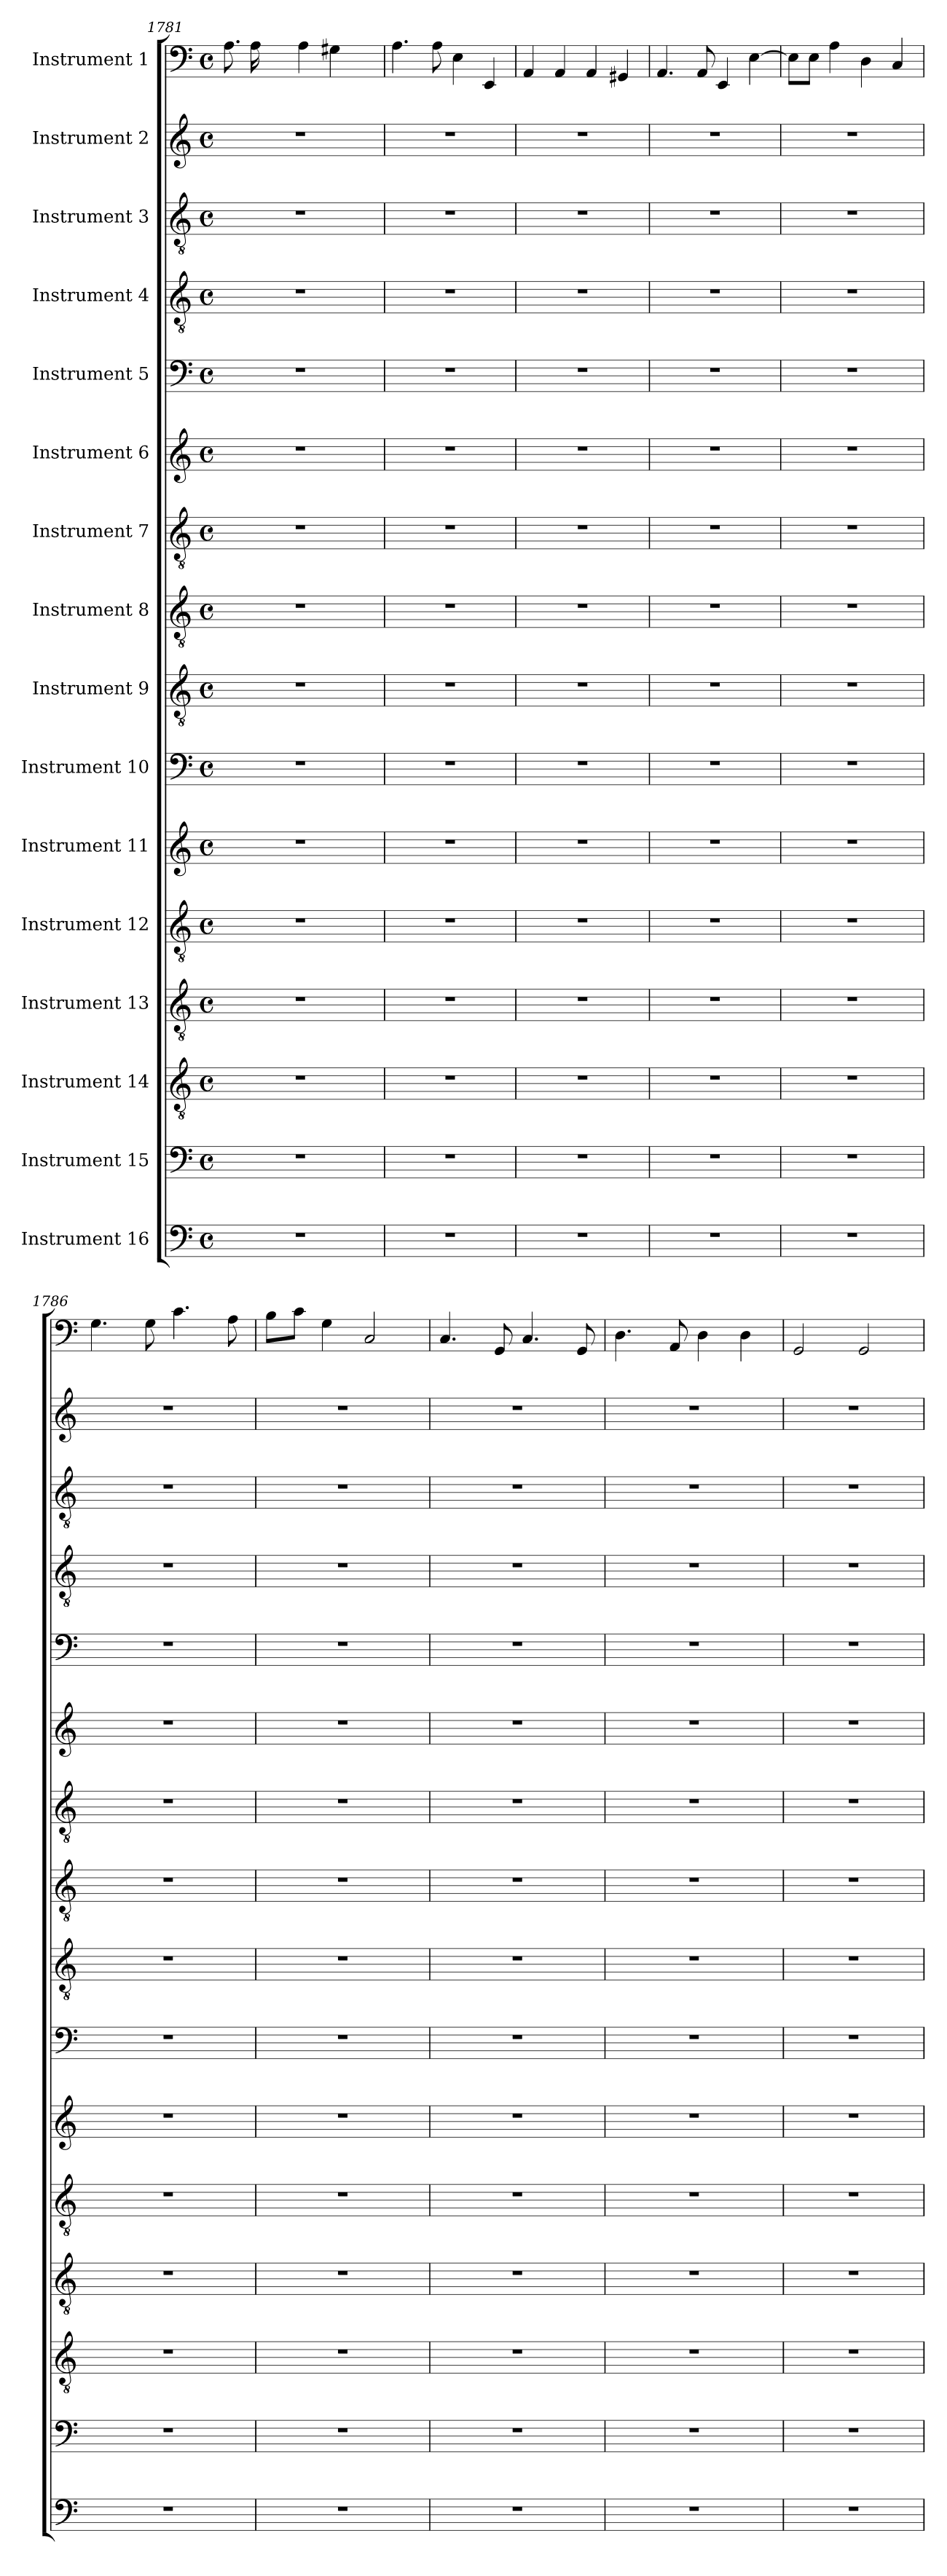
**kern	**kern	**kern	**kern	**kern	**kern	**kern	**kern	**kern	**kern	**kern	**kern	**kern	**kern	**kern	**kern	**text
*part16	*part15	*part14	*part13	*part12	*part11	*part10	*part9	*part8	*part7	*part6	*part5	*part4	*part3	*part2	*part1	*part1
*staff16	*staff15	*staff14	*staff13	*staff12	*staff11	*staff10	*staff9	*staff8	*staff7	*staff6	*staff5	*staff4	*staff3	*staff2	*staff1	*staff1
*I"Instrument 16	*I"Instrument 15	*I"Instrument 14	*I"Instrument 13	*I"Instrument 12	*I"Instrument 11	*I"Instrument 10	*I"Instrument 9	*I"Instrument 8	*I"Instrument 7	*I"Instrument 6	*I"Instrument 5	*I"Instrument 4	*I"Instrument 3	*I"Instrument 2	*I"Instrument 1	*
!!LO:PB:g=z
*clefF4	*clefF4	*clefGv2	*clefGv2	*clefGv2	*clefG2	*clefF4	*clefGv2	*clefGv2	*clefGv2	*clefG2	*clefF4	*clefGv2	*clefGv2	*clefG2	*clefF4	*
*k[]	*k[]	*k[]	*k[]	*k[]	*k[]	*k[]	*k[]	*k[]	*k[]	*k[]	*k[]	*k[]	*k[]	*k[]	*k[]	*
*C:	*C:	*C:	*C:	*C:	*C:	*C:	*C:	*C:	*C:	*C:	*C:	*C:	*C:	*C:	*C:	*
*M4/4	*M4/4	*M4/4	*M4/4	*M4/4	*M4/4	*M4/4	*M4/4	*M4/4	*M4/4	*M4/4	*M4/4	*M4/4	*M4/4	*M4/4	*M4/4	*
*met(c)	*met(c)	*met(c)	*met(c)	*met(c)	*met(c)	*met(c)	*met(c)	*met(c)	*met(c)	*met(c)	*met(c)	*met(c)	*met(c)	*met(c)	*met(c)	*
=1781	=1781	=1781	=1781	=1781	=1781	=1781	=1781	=1781	=1781	=1781	=1781	=1781	=1781	=1781	=1781	=1781
!	!	!	!	!	!	!	!	!	!	!	!	!	!	!	!	!LO:LY:b:cj
*	*	*	*	*	*	*	*	*	*	*	*	*	*	*	*^	*
1r	1r	1r	1r	1r	1r	1r	1r	1r	1r	1r	1r	1r	1r	1r	8.A\L	8.ryy	.
!	!	!	!	!	!	!	!	!	!	!	!	!	!	!	!	!	!LO:LY:b:cj
.	.	.	.	.	.	.	.	.	.	.	.	.	.	.	4A\	16A\	.
.	.	.	.	.	.	.	.	.	.	.	.	.	.	.	.	16ryy	.
.	.	.	.	.	.	.	.	.	.	.	.	.	.	.	.	2ryy	.
!	!	!	!	!	!	!	!	!	!	!	!	!	!	!	!	!	!LO:LY:b:cj
.	.	.	.	.	.	.	.	.	.	.	.	.	.	.	4A\	.	.
!	!	!	!	!	!	!	!	!	!	!	!	!	!	!	!	!	!LO:LY:b:cj
.	.	.	.	.	.	.	.	.	.	.	.	.	.	.	4G#X\	.	.
.	.	.	.	.	.	.	.	.	.	.	.	.	.	.	.	8.ryy	.
.	.	.	.	.	.	.	.	.	.	.	.	.	.	.	16ryy	.	.
*	*	*	*	*	*	*	*	*	*	*	*	*	*	*	*v	*v	*
=1782	=1782	=1782	=1782	=1782	=1782	=1782	=1782	=1782	=1782	=1782	=1782	=1782	=1782	=1782	=1782	=1782
!	!	!	!	!	!	!	!	!	!	!	!	!	!	!	!	!LO:LY:b:cj
1r	1r	1r	1r	1r	1r	1r	1r	1r	1r	1r	1r	1r	1r	1r	4.A\	.
!	!	!	!	!	!	!	!	!	!	!	!	!	!	!	!	!LO:LY:b:cj
.	.	.	.	.	.	.	.	.	.	.	.	.	.	.	8A\	.
!	!	!	!	!	!	!	!	!	!	!	!	!	!	!	!	!LO:LY:b:cj
.	.	.	.	.	.	.	.	.	.	.	.	.	.	.	4E\	.
!	!	!	!	!	!	!	!	!	!	!	!	!	!	!	!	!LO:LY:b:cj
.	.	.	.	.	.	.	.	.	.	.	.	.	.	.	4EE/	.
=1783	=1783	=1783	=1783	=1783	=1783	=1783	=1783	=1783	=1783	=1783	=1783	=1783	=1783	=1783	=1783	=1783
!	!	!	!	!	!	!	!	!	!	!	!	!	!	!	!	!LO:LY:b:cj
1r	1r	1r	1r	1r	1r	1r	1r	1r	1r	1r	1r	1r	1r	1r	4AA/	.
!	!	!	!	!	!	!	!	!	!	!	!	!	!	!	!	!LO:LY:b:cj
.	.	.	.	.	.	.	.	.	.	.	.	.	.	.	4AA/	.
!	!	!	!	!	!	!	!	!	!	!	!	!	!	!	!	!LO:LY:b:cj
.	.	.	.	.	.	.	.	.	.	.	.	.	.	.	4AA/	.
!	!	!	!	!	!	!	!	!	!	!	!	!	!	!	!	!LO:LY:b:cj
.	.	.	.	.	.	.	.	.	.	.	.	.	.	.	4GG#X/	.
=1784	=1784	=1784	=1784	=1784	=1784	=1784	=1784	=1784	=1784	=1784	=1784	=1784	=1784	=1784	=1784	=1784
!	!	!	!	!	!	!	!	!	!	!	!	!	!	!	!	!LO:LY:b:cj
1r	1r	1r	1r	1r	1r	1r	1r	1r	1r	1r	1r	1r	1r	1r	4.AA/	.
!	!	!	!	!	!	!	!	!	!	!	!	!	!	!	!	!LO:LY:b:cj
.	.	.	.	.	.	.	.	.	.	.	.	.	.	.	8AA/	.
!	!	!	!	!	!	!	!	!	!	!	!	!	!	!	!	!LO:LY:b:cj
.	.	.	.	.	.	.	.	.	.	.	.	.	.	.	4EE/	.
!	!	!	!	!	!	!	!	!	!	!	!	!	!	!	!	!LO:LY:b:cj
.	.	.	.	.	.	.	.	.	.	.	.	.	.	.	[>4E\	.
=1785	=1785	=1785	=1785	=1785	=1785	=1785	=1785	=1785	=1785	=1785	=1785	=1785	=1785	=1785	=1785	=1785
!	!	!	!	!	!	!	!	!	!	!	!	!	!	!	!	!LO:LY:b:cj
1r	1r	1r	1r	1r	1r	1r	1r	1r	1r	1r	1r	1r	1r	1r	8E\L]	.
!	!	!	!	!	!	!	!	!	!	!	!	!	!	!	!	!LO:LY:b:cj
.	.	.	.	.	.	.	.	.	.	.	.	.	.	.	8E\J	.
!	!	!	!	!	!	!	!	!	!	!	!	!	!	!	!	!LO:LY:b:cj
.	.	.	.	.	.	.	.	.	.	.	.	.	.	.	4A\	.
!	!	!	!	!	!	!	!	!	!	!	!	!	!	!	!	!LO:LY:b:cj
.	.	.	.	.	.	.	.	.	.	.	.	.	.	.	4D\	.
!	!	!	!	!	!	!	!	!	!	!	!	!	!	!	!	!LO:LY:b:cj
.	.	.	.	.	.	.	.	.	.	.	.	.	.	.	4C/	.
=1786	=1786	=1786	=1786	=1786	=1786	=1786	=1786	=1786	=1786	=1786	=1786	=1786	=1786	=1786	=1786	=1786
!	!	!	!	!	!	!	!	!	!	!	!	!	!	!	!	!LO:LY:b:cj
1r	1r	1r	1r	1r	1r	1r	1r	1r	1r	1r	1r	1r	1r	1r	4.G\	.
!	!	!	!	!	!	!	!	!	!	!	!	!	!	!	!	!LO:LY:b:cj
.	.	.	.	.	.	.	.	.	.	.	.	.	.	.	8G\	.
!	!	!	!	!	!	!	!	!	!	!	!	!	!	!	!	!LO:LY:b:cj
.	.	.	.	.	.	.	.	.	.	.	.	.	.	.	4.c\	.
!	!	!	!	!	!	!	!	!	!	!	!	!	!	!	!	!LO:LY:b:cj
.	.	.	.	.	.	.	.	.	.	.	.	.	.	.	8A\	.
=1787	=1787	=1787	=1787	=1787	=1787	=1787	=1787	=1787	=1787	=1787	=1787	=1787	=1787	=1787	=1787	=1787
!	!	!	!	!	!	!	!	!	!	!	!	!	!	!	!	!LO:LY:b:cj
1r	1r	1r	1r	1r	1r	1r	1r	1r	1r	1r	1r	1r	1r	1r	8B\L	.
!	!	!	!	!	!	!	!	!	!	!	!	!	!	!	!	!LO:LY:b:cj
.	.	.	.	.	.	.	.	.	.	.	.	.	.	.	8c\J	.
!	!	!	!	!	!	!	!	!	!	!	!	!	!	!	!	!LO:LY:b:cj
.	.	.	.	.	.	.	.	.	.	.	.	.	.	.	4G\	.
!	!	!	!	!	!	!	!	!	!	!	!	!	!	!	!	!LO:LY:b:cj
.	.	.	.	.	.	.	.	.	.	.	.	.	.	.	2C/	.
!!LO:PB:g=z
=1788	=1788	=1788	=1788	=1788	=1788	=1788	=1788	=1788	=1788	=1788	=1788	=1788	=1788	=1788	=1788	=1788
!	!	!	!	!	!	!	!	!	!	!	!	!	!	!	!	!LO:LY:b:cj
1r	1r	1r	1r	1r	1r	1r	1r	1r	1r	1r	1r	1r	1r	1r	4.C/	.
!	!	!	!	!	!	!	!	!	!	!	!	!	!	!	!	!LO:LY:b:cj
.	.	.	.	.	.	.	.	.	.	.	.	.	.	.	8GG/	.
!	!	!	!	!	!	!	!	!	!	!	!	!	!	!	!	!LO:LY:b:cj
.	.	.	.	.	.	.	.	.	.	.	.	.	.	.	4.C/	.
!	!	!	!	!	!	!	!	!	!	!	!	!	!	!	!	!LO:LY:b:cj
.	.	.	.	.	.	.	.	.	.	.	.	.	.	.	8GG/	.
=1789	=1789	=1789	=1789	=1789	=1789	=1789	=1789	=1789	=1789	=1789	=1789	=1789	=1789	=1789	=1789	=1789
!	!	!	!	!	!	!	!	!	!	!	!	!	!	!	!	!LO:LY:b:cj
1r	1r	1r	1r	1r	1r	1r	1r	1r	1r	1r	1r	1r	1r	1r	4.D\	.
!	!	!	!	!	!	!	!	!	!	!	!	!	!	!	!	!LO:LY:b:cj
.	.	.	.	.	.	.	.	.	.	.	.	.	.	.	8AA/	.
!	!	!	!	!	!	!	!	!	!	!	!	!	!	!	!	!LO:LY:b:cj
.	.	.	.	.	.	.	.	.	.	.	.	.	.	.	4D\	.
!	!	!	!	!	!	!	!	!	!	!	!	!	!	!	!	!LO:LY:b:cj
.	.	.	.	.	.	.	.	.	.	.	.	.	.	.	4D\	.
=1790	=1790	=1790	=1790	=1790	=1790	=1790	=1790	=1790	=1790	=1790	=1790	=1790	=1790	=1790	=1790	=1790
!	!	!	!	!	!	!	!	!	!	!	!	!	!	!	!	!LO:LY:b:cj
1r	1r	1r	1r	1r	1r	1r	1r	1r	1r	1r	1r	1r	1r	1r	2GG/	.
!	!	!	!	!	!	!	!	!	!	!	!	!	!	!	!	!LO:LY:b:cj
.	.	.	.	.	.	.	.	.	.	.	.	.	.	.	2GG/	.
=	=	=	=	=	=	=	=	=	=	=	=	=	=	=	=	=
*-	*-	*-	*-	*-	*-	*-	*-	*-	*-	*-	*-	*-	*-	*-	*-	*-
